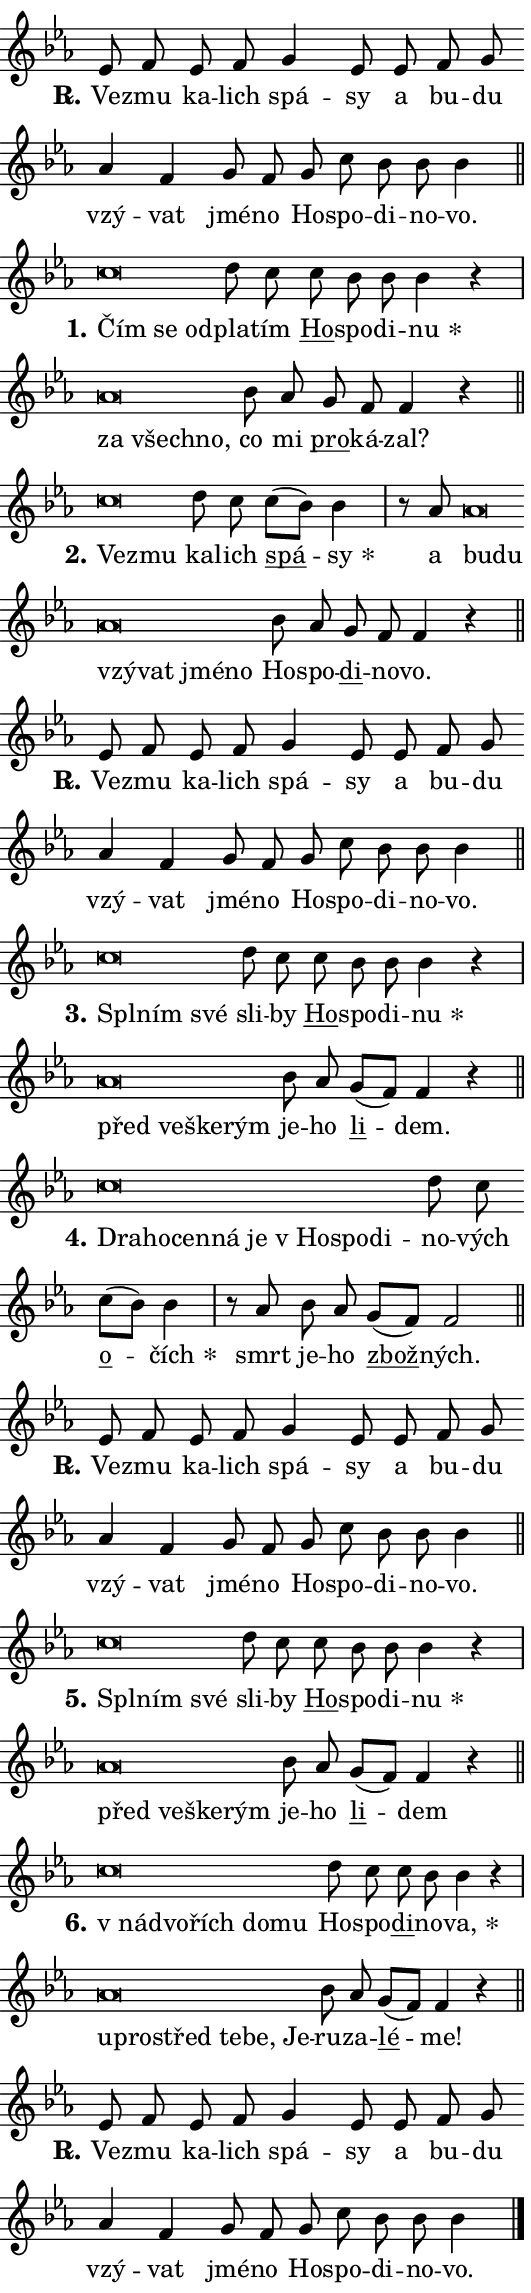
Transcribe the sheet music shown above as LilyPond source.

\version "2.24.0"
\header { tagline = "" }
\paper {
  indent = 0\cm
  top-margin = 0\cm
  right-margin = 0.13\cm % to fit lyric hyphens
  bottom-margin = 0\cm
  left-margin = 0\cm
  paper-width = 9\cm
  page-breaking = #ly:one-page-breaking
  system-system-spacing.basic-distance = #11
  score-system-spacing.basic-distance = #11
  ragged-last = ##f
}


%% Author: Thomas Morley
%% https://lists.gnu.org/archive/html/lilypond-user/2020-05/msg00002.html
#(define (line-position grob)
"Returns position of @var[grob} in current system:
   @code{'start}, if at first time-step
   @code{'end}, if at last time-step
   @code{'middle} otherwise
"
  (let* ((col (ly:item-get-column grob))
         (ln (ly:grob-object col 'left-neighbor))
         (rn (ly:grob-object col 'right-neighbor))
         (col-to-check-left (if (ly:grob? ln) ln col))
         (col-to-check-right (if (ly:grob? rn) rn col))
         (break-dir-left
           (and
             (ly:grob-property col-to-check-left 'non-musical #f)
             (ly:item-break-dir col-to-check-left)))
         (break-dir-right
           (and
             (ly:grob-property col-to-check-right 'non-musical #f)
             (ly:item-break-dir col-to-check-right))))
        (cond ((eqv? 1 break-dir-left) 'start)
              ((eqv? -1 break-dir-right) 'end)
              (else 'middle))))

#(define (tranparent-at-line-position vctor)
  (lambda (grob)
  "Relying on @code{line-position} select the relevant enry from @var{vctor}.
Used to determine transparency,"
    (case (line-position grob)
      ((end) (not (vector-ref vctor 0)))
      ((middle) (not (vector-ref vctor 1)))
      ((start) (not (vector-ref vctor 2))))))

noteHeadBreakVisibility =
#(define-music-function (break-visibility)(vector?)
"Makes @code{NoteHead}s transparent relying on @var{break-visibility}"
#{
  \override NoteHead.transparent =
    #(tranparent-at-line-position break-visibility)
#})

#(define delete-ledgers-for-transparent-note-heads
  (lambda (grob)
    "Reads whether a @code{NoteHead} is transparent.
If so this @code{NoteHead} is removed from @code{'note-heads} from
@var{grob}, which is supposed to be @code{LedgerLineSpanner}.
As a result ledgers are not printed for this @code{NoteHead}"
    (let* ((nhds-array (ly:grob-object grob 'note-heads))
           (nhds-list
             (if (ly:grob-array? nhds-array)
                 (ly:grob-array->list nhds-array)
                 '()))
           ;; Relies on the transparent-property being done before
           ;; Staff.LedgerLineSpanner.after-line-breaking is executed.
           ;; This is fragile ...
           (to-keep
             (remove
               (lambda (nhd)
                 (ly:grob-property nhd 'transparent #f))
               nhds-list)))
      ;; TODO find a better method to iterate over grob-arrays, similiar
      ;; to filter/remove etc for lists
      ;; For now rebuilt from scratch
      (set! (ly:grob-object grob 'note-heads)  '())
      (for-each
        (lambda (nhd)
          (ly:pointer-group-interface::add-grob grob 'note-heads nhd))
        to-keep))))

squashNotes = {
  \override NoteHead.X-extent = #'(-0.2 . 0.2)
  \override NoteHead.Y-extent = #'(-0.75 . 0)
  \override NoteHead.stencil =
    #(lambda (grob)
       (let ((pos (ly:grob-property grob 'staff-position)))
         (begin
           (if (< pos -7) (display "ERROR: Lower brevis then expected\n") (display ""))
           (if (<= pos -6) ly:text-interface::print ly:note-head::print))))
}
unSquashNotes = {
  \revert NoteHead.X-extent
  \revert NoteHead.Y-extent
  \revert NoteHead.stencil
}

hideNotes = \noteHeadBreakVisibility #begin-of-line-visible
unHideNotes = \noteHeadBreakVisibility #all-visible

% work-around for resetting accidentals
% https://lilypond.org/doc/v2.23/Documentation/notation/displaying-rhythms#unmetered-music
cadenzaMeasure = {
  \cadenzaOff
  \partial 1024 s1024
  \cadenzaOn
}

#(define-markup-command (accent layout props text) (markup?)
  "Underline accented syllable"
  (interpret-markup layout props
    #{\markup \override #'(offset . 4.3) \underline { #text }#}))

responsum = \markup \concat {
  "R" \hspace #-1.05 \path #0.1 #'((moveto 0 0.07) (lineto 0.9 0.8)) \hspace #0.05 "."
}

spaceSize = #0.6828661417322834 % exact space size for TeX Gyre Schola

\layout {
  \context {
    \Staff
    \remove "Time_signature_engraver"
    \override LedgerLineSpanner.after-line-breaking = #delete-ledgers-for-transparent-note-heads
  }
  \context {
    \Lyrics {
      \override LyricSpace.minimum-distance = \spaceSize
      \override LyricText.font-name = #"TeX Gyre Schola"
      \override LyricText.font-size = 1
      \override StanzaNumber.font-name = #"TeX Gyre Schola Bold"
      \override StanzaNumber.font-size = 1
    }
  }
  \context {
    \Score 
    \override NoteHead.text =
      #(lambda (grob) 
        (let ((pos (ly:grob-property grob 'staff-position)))
          #{\markup {
            \combine
              \halign #-0.55 \raise #(if (= pos -6) 0 0.5) \override #'(thickness . 2) \draw-line #'(3.2 . 0)
              \musicglyph "noteheads.sM1"
          }#}))
  }
}

% magnetic-lyrics.ily
%
%   written by
%     Jean Abou Samra <jean@abou-samra.fr>
%     Werner Lemberg <wl@gnu.org>
%
%   adapted by
%     Jiri Hon <jiri.hon@gmail.com>
%
% Version 2022-Apr-15

% https://www.mail-archive.com/lilypond-user@gnu.org/msg149350.html

#(define (Left_hyphen_pointer_engraver context)
   "Collect syllable-hyphen-syllable occurrences in lyrics and store
them in properties.  This engraver only looks to the left.  For
example, if the lyrics input is @code{foo -- bar}, it does the
following.

@itemize @bullet
@item
Set the @code{text} property of the @code{LyricHyphen} grob between
@q{foo} and @q{bar} to @code{foo}.

@item
Set the @code{left-hyphen} property of the @code{LyricText} grob with
text @q{foo} to the @code{LyricHyphen} grob between @q{foo} and
@q{bar}.
@end itemize

Use this auxiliary engraver in combination with the
@code{lyric-@/text::@/apply-@/magnetic-@/offset!} hook."
   (let ((hyphen #f)
         (text #f))
     (make-engraver
      (acknowledgers
       ((lyric-syllable-interface engraver grob source-engraver)
        (set! text grob)))
      (end-acknowledgers
       ((lyric-hyphen-interface engraver grob source-engraver)
        ;(when (not (grob::has-interface grob 'lyric-space-interface))
          (set! hyphen grob)));)
      ((stop-translation-timestep engraver)
       (when (and text hyphen)
         (ly:grob-set-object! text 'left-hyphen hyphen))
       (set! text #f)
       (set! hyphen #f)))))

#(define (lyric-text::apply-magnetic-offset! grob)
   "If the space between two syllables is less than the value in
property @code{LyricText@/.details@/.squash-threshold}, move the right
syllable to the left so that it gets concatenated with the left
syllable.

Use this function as a hook for
@code{LyricText@/.after-@/line-@/breaking} if the
@code{Left_@/hyphen_@/pointer_@/engraver} is active."
   (let ((hyphen (ly:grob-object grob 'left-hyphen #f)))
     (when hyphen
       (let ((left-text (ly:spanner-bound hyphen LEFT)))
         (when (grob::has-interface left-text 'lyric-syllable-interface)
           (let* ((common (ly:grob-common-refpoint grob left-text X))
                  (this-x-ext (ly:grob-extent grob common X))
                  (left-x-ext
                   (begin
                     ;; Trigger magnetism for left-text.
                     (ly:grob-property left-text 'after-line-breaking)
                     (ly:grob-extent left-text common X)))
                  ;; `delta` is the gap width between two syllables.
                  (delta (- (interval-start this-x-ext)
                            (interval-end left-x-ext)))
                  (details (ly:grob-property grob 'details))
                  (threshold (assoc-get 'squash-threshold details 0.2)))
             (when (< delta threshold)
               (let* (;; We have to manipulate the input text so that
                      ;; ligatures crossing syllable boundaries are not
                      ;; disabled.  For languages based on the Latin
                      ;; script this is essentially a beautification.
                      ;; However, for non-Western scripts it can be a
                      ;; necessity.
                      (lt (ly:grob-property left-text 'text))
                      (rt (ly:grob-property grob 'text))
                      (is-space (grob::has-interface hyphen 'lyric-space-interface))
                      (space (if is-space " " ""))
                      (extra-delta (if is-space spaceSize 0))
                      ;; Append new syllable.
                      (ltrt-space (if (and (string? lt) (string? rt))
                                (string-append lt space rt)
                                (make-concat-markup (list lt space rt))))
                      ;; Right-align `ltrt` to the right side.
                      (ltrt-space-markup (grob-interpret-markup
                               grob
                               (make-translate-markup
                                (cons (interval-length this-x-ext) 0)
                                (make-right-align-markup ltrt-space)))))
                 (begin
                   ;; Don't print `left-text`.
                   (ly:grob-set-property! left-text 'stencil #f)
                   ;; Set text and stencil (which holds all collected
                   ;; syllables so far) and shift it to the left.
                   (ly:grob-set-property! grob 'text ltrt-space)
                   (ly:grob-set-property! grob 'stencil ltrt-space-markup)
                   (ly:grob-translate-axis! grob (- (- delta extra-delta)) X))))))))))


#(define (lyric-hyphen::displace-bounds-first grob)
   ;; Make very sure this callback isn't triggered too early.
   (let ((left (ly:spanner-bound grob LEFT))
         (right (ly:spanner-bound grob RIGHT)))
     (ly:grob-property left 'after-line-breaking)
     (ly:grob-property right 'after-line-breaking)
     (ly:lyric-hyphen::print grob)))

squashThreshold = #0.4

\layout {
  \context {
    \Lyrics
    \consists #Left_hyphen_pointer_engraver
    \override LyricText.after-line-breaking =
      #lyric-text::apply-magnetic-offset!
    \override LyricHyphen.stencil = #lyric-hyphen::displace-bounds-first
    \override LyricText.details.squash-threshold = \squashThreshold
    \override LyricHyphen.minimum-distance = 0
    \override LyricHyphen.minimum-length = \squashThreshold
  }
}

squashText = \override LyricText.details.squash-threshold = 9999
unSquashText = \override LyricText.details.squash-threshold = \squashThreshold

leftText = \override LyricText.self-alignment-X = #LEFT
unLeftText = \revert LyricText.self-alignment-X

starOffset = #(lambda (grob) 
                (let ((x_offset (ly:self-alignment-interface::aligned-on-x-parent grob)))
                  (if (= x_offset 0) 0 (+ x_offset 1.2))))

star = #(define-music-function (syllable)(string?)
"Append star separator at the end of a syllable"
#{
  \once \override LyricText.X-offset = #starOffset
  \lyricmode { \markup {
    #syllable
    \override #'((font-name . "TeX Gyre Schola Bold")) \hspace #0.2 \lower #0.65 \larger "*"
  } }
#})

starAccent = #(define-music-function (syllable)(string?)
"Append star separator at the end of a syllable and make accent"
#{
  \once \override LyricText.X-offset = #starOffset
  \lyricmode { \markup {
    \accent #syllable
    \override #'((font-name . "TeX Gyre Schola Bold")) \hspace #0.2 \lower #0.65 \larger "*"
  } }
#})

breath = #(define-music-function (syllable)(string?)
"Append breathing indicator at the end of a syllable"
#{
  \lyricmode { \markup { #syllable "+" } }
#})

optionalBreath = #(define-music-function (syllable)(string?)
"Append optional breathing indicator at the end of a syllable"
#{
  \lyricmode { \markup { #syllable "(+)" } }
#})


\score {
    <<
        \new Voice = "melody" { \cadenzaOn \key es \major \relative { es'8 f es f g4 es8 es \bar "" f g \bar "" as4 f \bar "" g8 f g c bes bes bes4 \cadenzaMeasure \bar "||" \break } }
        \new Lyrics \lyricsto "melody" { \lyricmode { \set stanza = \responsum
Ve -- zmu ka -- lich spá -- sy a bu -- du vzý -- vat jmé -- no Ho -- spo -- di -- no -- vo. } }
    >>
    \layout {}
}

\score {
    <<
        \new Voice = "melody" { \cadenzaOn \key es \major \relative { \squashNotes c''\breve*1/16 \hideNotes \breve*1/16 \breve*1/16 \bar "" \unHideNotes \unSquashNotes d8 c \bar "" c bes bes bes4 r \cadenzaMeasure \bar "|" \squashNotes as\breve*1/16 \hideNotes \breve*1/16 \breve*1/16 \bar "" \unHideNotes \unSquashNotes bes8 as \bar "" g f f4 r \cadenzaMeasure \bar "||" \break } }
        \new Lyrics \lyricsto "melody" { \lyricmode { \set stanza = "1."
\leftText Čím \squashText se od -- \unLeftText \unSquashText pla -- tím \markup \accent Ho -- spo -- di -- \star nu \leftText za \squashText všech -- no, \unLeftText \unSquashText co mi \markup \accent pro -- ká -- zal? } }
    >>
    \layout {}
}

\score {
    <<
        \new Voice = "melody" { \cadenzaOn \key es \major \relative { \squashNotes c''\breve*1/16 \hideNotes \breve*1/16 \bar "" \unHideNotes \unSquashNotes d8 c \bar "" c[( bes)] bes4 \cadenzaMeasure \bar "|" r8 as8 \squashNotes as\breve*1/16 \hideNotes \breve*1/16 \bar "" \breve*1/16 \bar "" \breve*1/16 \bar "" \breve*1/16 \breve*1/16 \bar "" \unHideNotes \unSquashNotes bes8 as \bar "" g f f4 r \cadenzaMeasure \bar "||" \break } }
        \new Lyrics \lyricsto "melody" { \lyricmode { \set stanza = "2."
\leftText Ve -- \squashText zmu \unLeftText \unSquashText ka -- lich \markup \accent spá -- \star sy a \leftText bu -- \squashText du vzý -- vat jmé -- no \unLeftText \unSquashText Ho -- spo -- \markup \accent di -- no -- vo. } }
    >>
    \layout {}
}

\score {
    <<
        \new Voice = "melody" { \cadenzaOn \key es \major \relative { es'8 f es f g4 es8 es \bar "" f g \bar "" as4 f \bar "" g8 f g c bes bes bes4 \cadenzaMeasure \bar "||" \break } }
        \new Lyrics \lyricsto "melody" { \lyricmode { \set stanza = \responsum
Ve -- zmu ka -- lich spá -- sy a bu -- du vzý -- vat jmé -- no Ho -- spo -- di -- no -- vo. } }
    >>
    \layout {}
}

\score {
    <<
        \new Voice = "melody" { \cadenzaOn \key es \major \relative { \squashNotes c''\breve*1/16 \hideNotes \breve*1/16 \breve*1/16 \bar "" \unHideNotes \unSquashNotes d8 c \bar "" c bes bes bes4 r \cadenzaMeasure \bar "|" \squashNotes as\breve*1/16 \hideNotes \breve*1/16 \bar "" \breve*1/16 \breve*1/16 \bar "" \unHideNotes \unSquashNotes bes8 as \bar "" g[( f)] f4 r \cadenzaMeasure \bar "||" \break } }
        \new Lyrics \lyricsto "melody" { \lyricmode { \set stanza = "3."
\leftText Spl -- \squashText ním své \unLeftText \unSquashText sli -- by \markup \accent Ho -- spo -- di -- \star nu \leftText před \squashText ve -- ške -- rým \unLeftText \unSquashText je -- ho \markup \accent li -- dem. } }
    >>
    \layout {}
}

\score {
    <<
        \new Voice = "melody" { \cadenzaOn \key es \major \relative { \squashNotes c''\breve*1/16 \hideNotes \breve*1/16 \bar "" \breve*1/16 \bar "" \breve*1/16 \bar "" \breve*1/16 \bar "" \breve*1/16 \bar "" \breve*1/16 \breve*1/16 \bar "" \unHideNotes \unSquashNotes d8 c \bar "" c[( bes)] bes4 \cadenzaMeasure \bar "|" r8 as8 bes8 as \bar "" g[( f)] f2 \cadenzaMeasure \bar "||" \break } }
        \new Lyrics \lyricsto "melody" { \lyricmode { \set stanza = "4."
\leftText Dra -- \squashText ho -- cen -- ná je "v Ho" -- spo -- di -- \unLeftText \unSquashText no -- vých \markup \accent o -- \star čích smrt je -- ho \markup \accent zbož -- ných. } }
    >>
    \layout {}
}

\score {
    <<
        \new Voice = "melody" { \cadenzaOn \key es \major \relative { es'8 f es f g4 es8 es \bar "" f g \bar "" as4 f \bar "" g8 f g c bes bes bes4 \cadenzaMeasure \bar "||" \break } }
        \new Lyrics \lyricsto "melody" { \lyricmode { \set stanza = \responsum
Ve -- zmu ka -- lich spá -- sy a bu -- du vzý -- vat jmé -- no Ho -- spo -- di -- no -- vo. } }
    >>
    \layout {}
}

\score {
    <<
        \new Voice = "melody" { \cadenzaOn \key es \major \relative { \squashNotes c''\breve*1/16 \hideNotes \breve*1/16 \breve*1/16 \bar "" \unHideNotes \unSquashNotes d8 c \bar "" c bes bes bes4 r \cadenzaMeasure \bar "|" \squashNotes as\breve*1/16 \hideNotes \breve*1/16 \bar "" \breve*1/16 \breve*1/16 \bar "" \unHideNotes \unSquashNotes bes8 as \bar "" g[( f)] f4 r \cadenzaMeasure \bar "||" \break } }
        \new Lyrics \lyricsto "melody" { \lyricmode { \set stanza = "5."
\leftText Spl -- \squashText ním své \unLeftText \unSquashText sli -- by \markup \accent Ho -- spo -- di -- \star nu \leftText před \squashText ve -- ške -- rým \unLeftText \unSquashText je -- ho \markup \accent li -- dem } }
    >>
    \layout {}
}

\score {
    <<
        \new Voice = "melody" { \cadenzaOn \key es \major \relative { \squashNotes c''\breve*1/16 \hideNotes \breve*1/16 \bar "" \breve*1/16 \bar "" \breve*1/16 \breve*1/16 \bar "" \unHideNotes \unSquashNotes d8 c \bar "" c bes bes4 r \cadenzaMeasure \bar "|" \squashNotes as\breve*1/16 \hideNotes \breve*1/16 \bar "" \breve*1/16 \bar "" \breve*1/16 \bar "" \breve*1/16 \breve*1/16 \bar "" \unHideNotes \unSquashNotes bes8 as \bar "" g[( f)] f4 r \cadenzaMeasure \bar "||" \break } }
        \new Lyrics \lyricsto "melody" { \lyricmode { \set stanza = "6."
\leftText "v ná" -- \squashText dvo -- řích do -- mu \unLeftText \unSquashText Ho -- spo -- \markup \accent di -- no -- \star va, \leftText u -- \squashText pro -- střed te -- be, Je -- \unLeftText \unSquashText ru -- za -- \markup \accent lé -- me! } }
    >>
    \layout {}
}

\score {
    <<
        \new Voice = "melody" { \cadenzaOn \key es \major \relative { es'8 f es f g4 es8 es \bar "" f g \bar "" as4 f \bar "" g8 f g c bes bes bes4 \cadenzaMeasure \bar "||" \break } \bar "|." }
        \new Lyrics \lyricsto "melody" { \lyricmode { \set stanza = \responsum
Ve -- zmu ka -- lich spá -- sy a bu -- du vzý -- vat jmé -- no Ho -- spo -- di -- no -- vo. } }
    >>
    \layout {}
}
